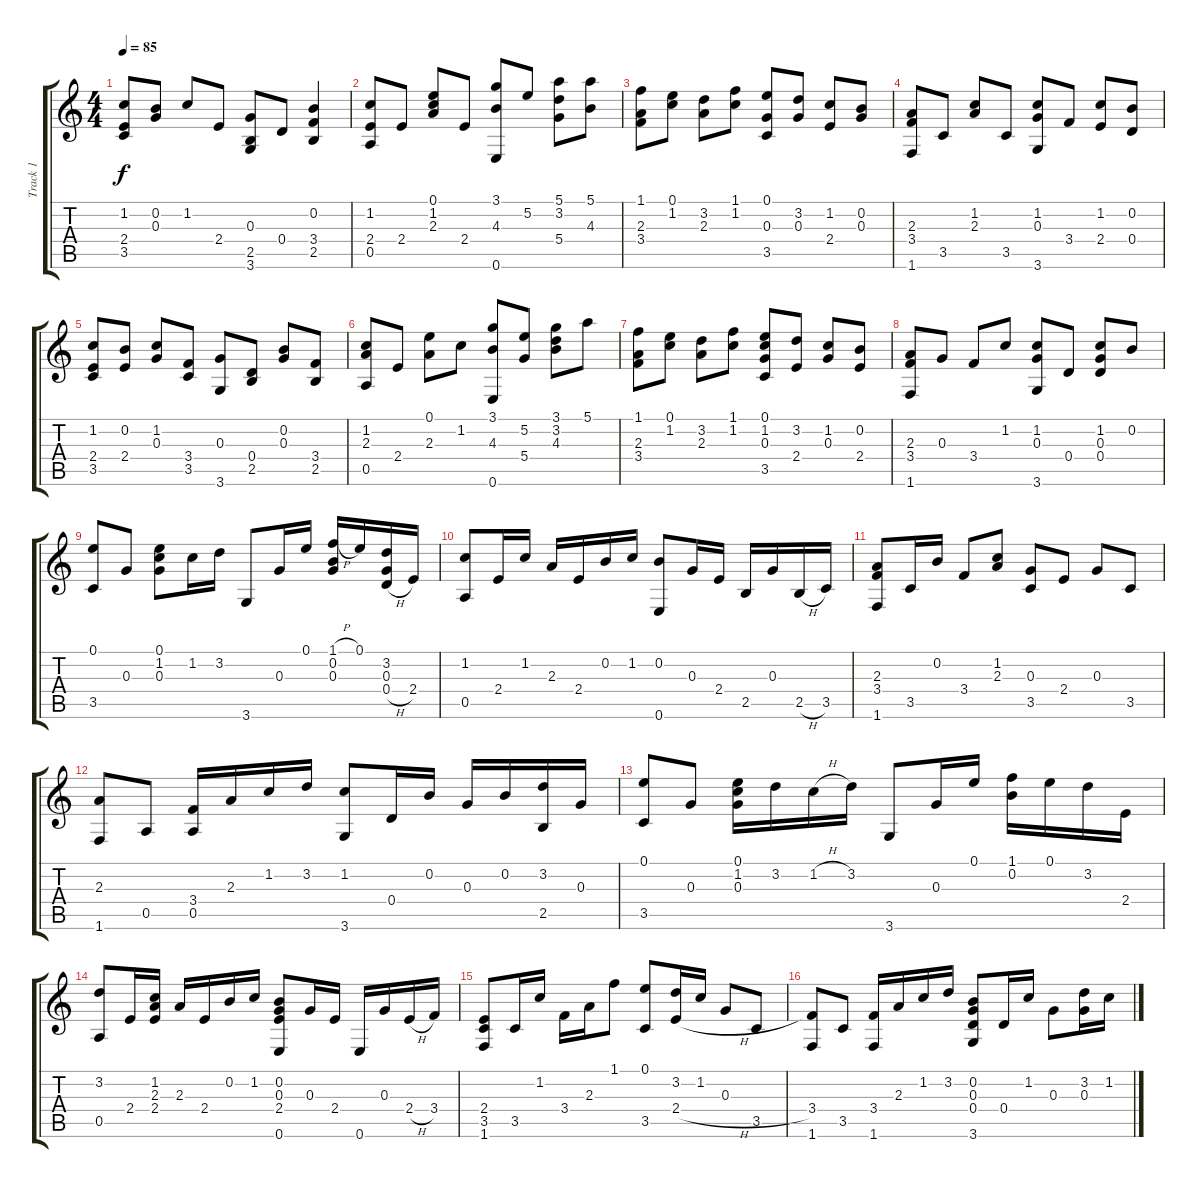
\track ("Track 1" "Track 1") {instrument acousticguitarsteel}
\staff {score tabs}
\tuning (E4 B3 G3 D3 A2 E2) {hide}
\ts (4 4)
\tempo 85
\clef g2
\ks c
(1.2 2.4 3.5).8{dy f} (0.2 0.3).8 1.2.8 2.4.8 (0.3 2.5 3.6).8 0.4.8 (0.2 3.4 2.5).4 |
(1.2 2.4 0.5).8 2.4.8 (0.1 1.2 2.3).8 2.4.8 (3.1 4.3 0.6).8 5.2.8 (5.1 3.2 5.4).8 (5.1 4.3).8 |
(1.1 2.3 3.4).8 (0.1 1.2).8 (3.2 2.3).8 (1.1 1.2).8 (0.1 0.3 3.5).8 (3.2 0.3).8 (1.2 2.4).8 (0.2 0.3).8 |
(2.3 3.4 1.6).8 3.5.8 (1.2 2.3).8 3.5.8 (1.2 0.3 3.6).8 3.4.8 (1.2 2.4).8 (0.2 0.4).8 |
(1.2 2.4 3.5).8 (0.2 2.4).8 (1.2 0.3).8 (3.4 3.5).8 (0.3 3.6).8 (0.4 2.5).8 (0.2 0.3).8 (3.4 2.5).8 |
(1.2 2.3 0.5).8 2.4.8 (0.1 2.3).8 1.2.8 (3.1 4.3 0.6).8 (5.2 5.4).8 (3.1 3.2 4.3).8 5.1.8 |
(1.1 2.3 3.4).8 (0.1 1.2).8 (3.2 2.3).8 (1.1 1.2).8 (0.1 1.2 0.3 3.5).8 (3.2 2.4).8 (1.2 0.3).8 (0.2 2.4).8 |
(2.3 3.4 1.6).8 0.3.8 3.4.8 1.2.8 (1.2 0.3 3.6).8 0.4.8 (1.2 0.3 0.4).8 0.2.8 |
(0.1 3.5).8 0.3.8 (0.1 1.2 0.3).8 1.2.16 3.2.16 3.6.8 0.3.16 0.1.16 (1.1{h} 0.2 0.3).16 0.1.16 (3.2 0.3 0.4{h}).16 2.4.16 |
(1.2 0.5).8 2.4.16 1.2.16 2.3.16 2.4.16 0.2.16 1.2.16 (0.2 0.6).8 0.3.16 2.4.16 2.5.16 0.3.16 2.5{h}.16 3.5.16 |
(2.3 3.4 1.6).8 3.5.16 0.2.16 3.4.8 (1.2 2.3).8 (0.3 3.5).8 2.4.8 0.3.8 3.5.8 |
(2.3 1.6).8 0.5.8 (3.4 0.5).16 2.3.16 1.2.16 3.2.16 (1.2 3.6).8 0.4.16 0.2.16 0.3.16 0.2.16 (3.2 2.5).16 0.3.16 |
(0.1 3.5).8 0.3.8 (0.1 1.2 0.3).16 3.2.16 1.2{h}.16 3.2.16 3.6.8 0.3.16 0.1.16 (1.1 0.2).16 0.1.16 3.2.16 2.4.16 |
(3.2 0.5).8 2.4.16 (1.2 2.3 2.4).16 2.3.16 2.4.16 0.2.16 1.2.16 (0.2 0.3 2.4 0.6).8 0.3.16 2.4.16 0.6.16 0.3.16 2.4{h}.16 3.4.16 |
(2.4 3.5 1.6).8 3.5.16 1.2.16 3.4.16 2.3.16 1.1.8 (0.1 3.5).8 (3.2 2.4{h}).16 1.2.16 0.3.8 3.5.8 |
(3.4 1.6).8 3.5.8 (3.4 1.6).16 2.3.16 1.2.16 3.2.16 (0.2 0.3 0.4 3.6).8 0.4.16 1.2.16 0.3.8 (3.2 0.3{h}).16 1.2.16
